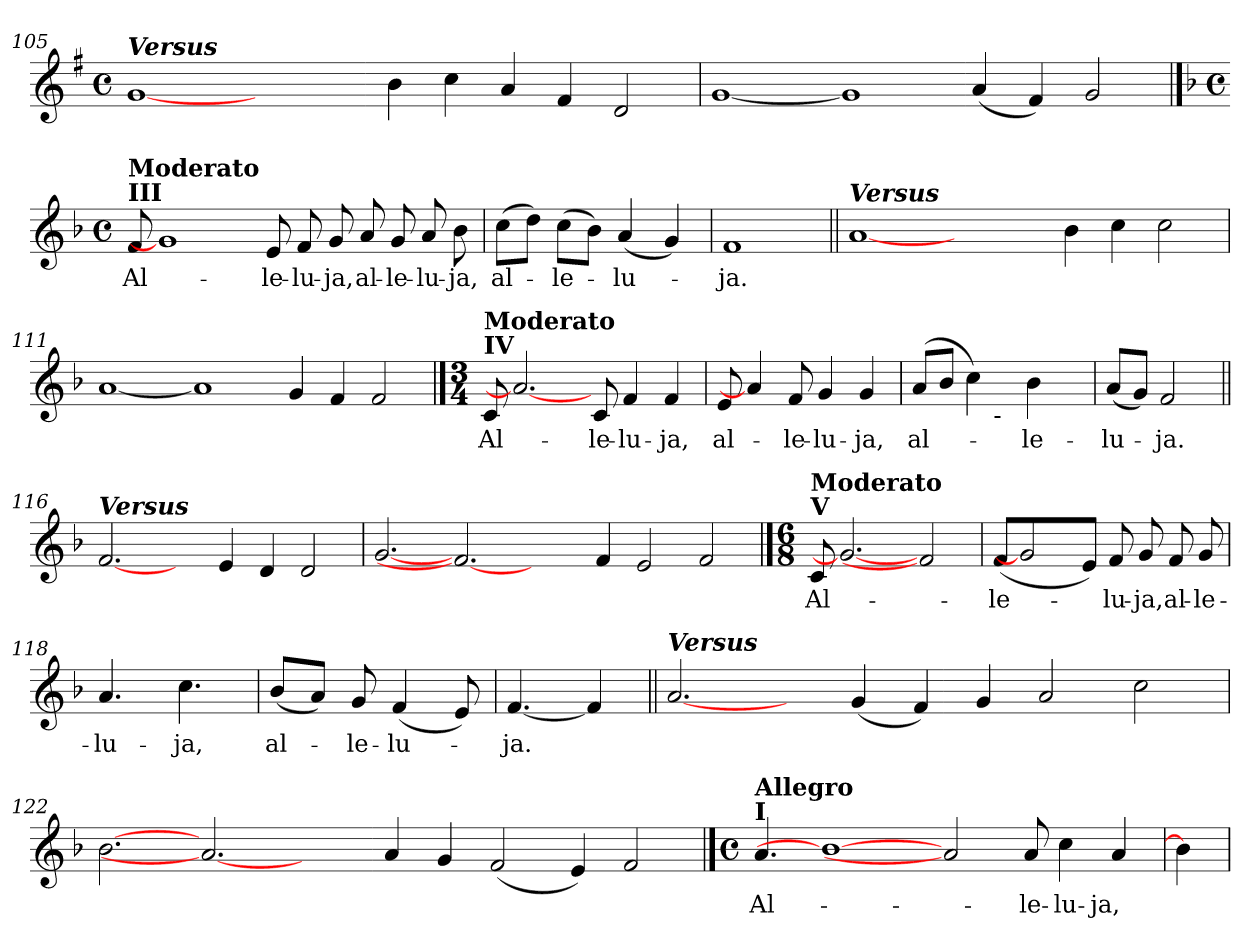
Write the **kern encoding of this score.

**kern	**text
*part1	*part1
*staff1	*staff1
!!LO:LB:g=z
*clefG2	*
*k[f#]	*
*G:	*
*M4/4	*
*met(c)	*
=105	=105
!LO:TX:a:Bi:t=Versus	!
[1gi	.
1ryy	.
4bi\	.
4cci\	.
4ai/	.
4f#i/	.
2di/	.
=106	=106
[1gi	.
1gi]	.
(4ai/	.
4f#i/)	.
2gi/	.
!!LO:LB:g=z
==107	==107
*k[b-]	*
*F:	*
*M4/4	*
*met(c)	*
*MM100	*
!LO:TX:a:B:t=III	!
!LO:TX:a:B:t=Moderato	!
!	!LO:LY:b:color=#000000
8fi/	Al-
1gi]	.
!	!LO:LY:b:color=#000000
8ei/	-le-
!	!LO:LY:b:color=#000000
8fi/	-lu-
!	!LO:LY:b:color=#000000
8gi/	-ja,
!	!LO:LY:b:color=#000000
8ai/	al-
!	!LO:LY:b:color=#000000
8gi/	-le-
!	!LO:LY:b:color=#000000
8ai/	-lu-
!	!LO:LY:b:color=#000000
8b-i\	-ja,
=108	=108
!	!LO:LY:b:color=#000000
(8cci\L	al-
8ddi\J)	.
!	!LO:LY:b:color=#000000
(8cci\L	-le-
8b-i\J)	.
!	!LO:LY:b:color=#000000
(4ai/	-lu-
4gi/)	.
=109	=109
!	!LO:LY:b:color=#000000
1fi	-ja.
!!LO:LB:g=z
=110||	=110||
!LO:TX:a:Bi:t=Versus	!
[1ai	.
1ryy	.
4b-i\	.
4cci\	.
2cci\	.
=111	=111
[1ai	.
1ai]	.
4gi/	.
4fi/	.
2fi/	.
!!LO:LB:g=z
==112	==112
*M3/4	*
*MM100	*
!LO:TX:a:B:t=IV	!
!LO:TX:a:B:t=Moderato	!
!	!LO:LY:b:color=#000000
8ci/	Al-
2.ai_	.
!	!LO:LY:b:color=#000000
8ci/	-le-
!	!LO:LY:b:color=#000000
4fi/	-lu-
!	!LO:LY:b:color=#000000
4fi/	-ja,
=113	=113
!	!LO:LY:b:color=#000000
8ei/	al-
4ai]	.
!	!LO:LY:b:color=#000000
8fi/	-le-
!	!LO:LY:b:color=#000000
4gi/	-lu-
!	!LO:LY:b:color=#000000
4gi/	-ja,
=114	=114
!	!LO:LY:b:color=#000000
*^	*
(8ai/L	4ryy	al-
8b-i/J	.	.
4cci\)	16ryy	.
.	128ryy	.
.	256ryy	.
.	1024ryy	.
!	!LO:TX:b:t=-	!
.	4ryy	.
!	!	!LO:LY:b:color=#000000
4b-i\	.	-le-
.	8ryy	.
.	32ryy	.
.	64ryy	.
.	512.ryy	.
*v	*v	*
=115	=115
*^	*
!	!	!LO:LY:b:color=#000000
*v	*v	*
(8ai/L	-lu-
8gi/J)	.
!	!LO:LY:b:color=#000000
2fi/	-ja.
!!LO:LB:g=z
=116||	=116||
!LO:TX:a:Bi:t=Versus	!
[2.fi	.
4ryy	.
4ei/	.
4di/	.
2di/	.
=117	=117
[2.gi	.
2.fi_	.
2ryy	.
4fi/	.
2ei/	.
2fi/	.
!!LO:LB:g=z
==116	==116
*M6/8	*
*MM100	*
!LO:TX:a:B:t=V	!
!LO:TX:a:B:t=Moderato	!
!	!LO:LY:b:color=#000000
8ci/	Al-
2.gi_	.
2fi]	.
=117	=117
!	!LO:LY:b:color=#000000
(8fi/L	-le-
2gi]	.
8ei/J)	.
!	!LO:LY:b:color=#000000
8fi/	-lu-
!	!LO:LY:b:color=#000000
8gi/	-ja,
!	!LO:LY:b:color=#000000
8fi/	al-
!	!LO:LY:b:color=#000000
8gi/	-le-
=118	=118
!	!LO:LY:b:color=#000000
4.ai/	-lu-
!	!LO:LY:b:color=#000000
4.cci\	-ja,
=119	=119
!	!LO:LY:b:color=#000000
(8b-i/L	al-
8ai/J)	.
!	!LO:LY:b:color=#000000
8gi/	-le-
!	!LO:LY:b:color=#000000
(4fi/	-lu-
8ei/)	.
=120	=120
!	!LO:LY:b:color=#000000
[4.fi/	-ja.
4fi/]	.
!!LO:LB:g=z
=121||	=121||
!LO:TX:a:Bi:t=Versus	!
[2.ai	.
4ryy	.
(4gi/	.
4fi/)	.
4gi/	.
2ai/	.
2cci\	.
=122	=122
[2.b-i	.
2.ai_	.
2ryy	.
4ai/	.
4gi/	.
(2fi/	.
4ei/)	.
2fi/	.
!!LO:PB:g=z
==123	==123
*M4/4	*
*met(c)	*
*MM120	*
!LO:TX:a:B:t=I	!
!LO:TX:a:B:t=Allegro	!
!	!LO:LY:b:color=#000000
4.ai/	Al-
1b-i_	.
2ai]	.
!	!LO:LY:b:color=#000000
8ai/	-le-
!	!LO:LY:b:color=#000000
4cci\	-lu-
!	!LO:LY:b:color=#000000
4ai/	-ja,
=124	=124
4b-i]	.
=	=
*-	*-
